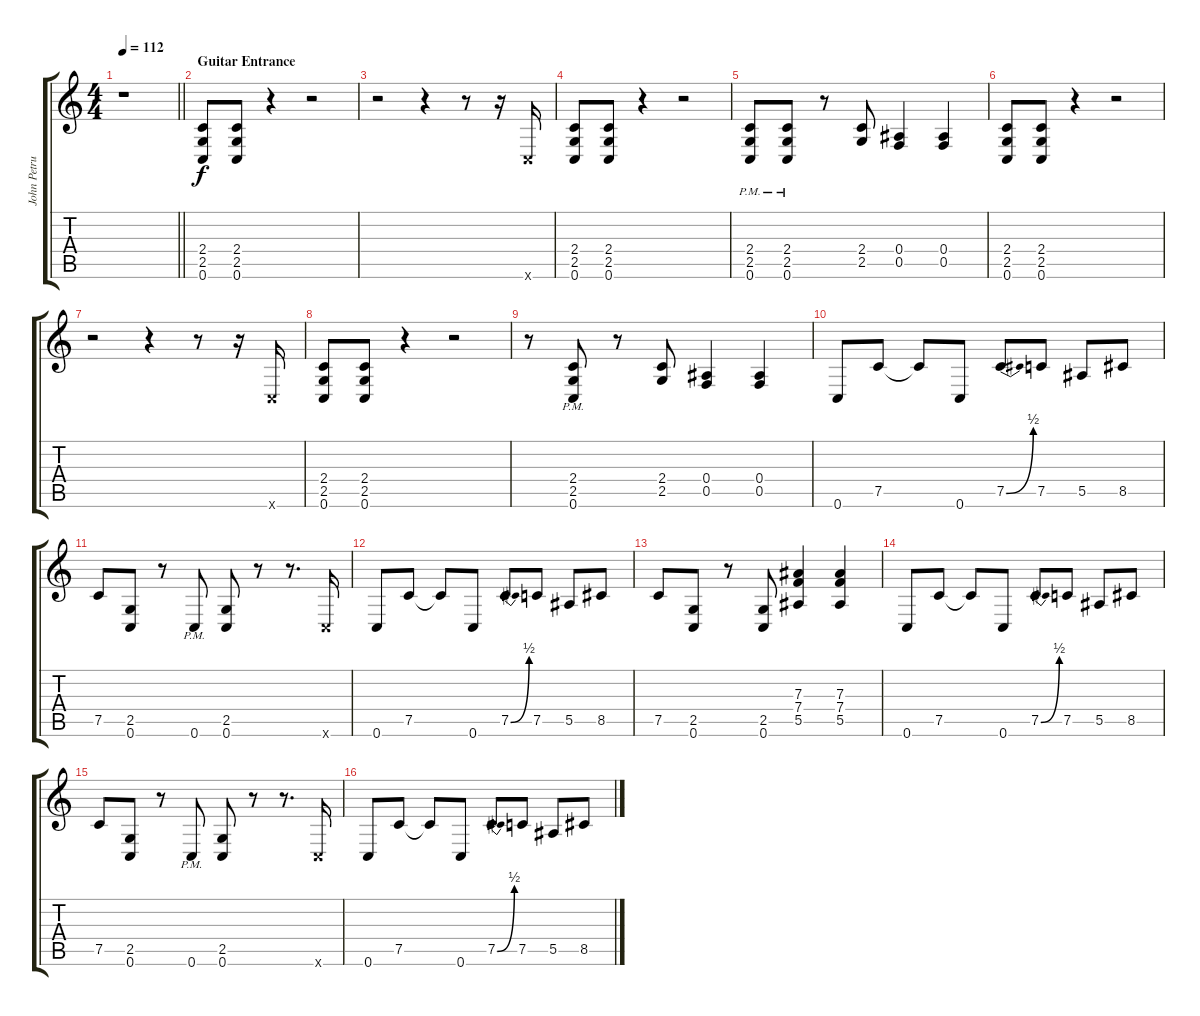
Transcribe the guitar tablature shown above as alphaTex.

\track ("John Petrucci" "John Petru") {instrument distortionguitar}
\staff {score tabs}
\tuning (C4 G3 Eb3 Bb2 F2 C2) {hide}
\ts (4 4)
\tempo 112
\clef g2
\barLineRight lightlight
\ks c
r.1{dy f} |
\section ("" "Guitar Entrance")
(2.4 2.5 0.6).8{volume 16} (2.4 2.5 0.6).8 r.4 r.2 |
r.2 r.4 r.8 r.16 0.6{x}.16 |
(2.4 2.5 0.6).8 (2.4 2.5 0.6).8 r.4 r.2 |
(2.4{pm} 2.5{pm} 0.6{pm}).8 (2.4{pm} 2.5{pm} 0.6{pm}).8 r.8 (2.4 2.5).8 (0.4 0.5).4 (0.4 0.5).4 |
(2.4 2.5 0.6).8 (2.4 2.5 0.6).8 r.4 r.2 |
r.2 r.4 r.8 r.16 0.6{x}.16 |
(2.4 2.5 0.6).8 (2.4 2.5 0.6).8 r.4 r.2 |
r.8 (2.4{pm} 2.5{pm} 0.6{pm}).8 r.8 (2.4 2.5).8 (0.4 0.5).4 (0.4 0.5).4 |
0.6.8 7.5.8 7.5{t}.8 0.6.8 7.5{be (bend 0 0 60 2)}.8 7.5.8 5.5.8 8.5.8 |
7.5.8 (2.5 0.6).8 r.8 0.6{pm}.8 (2.5 0.6).8 r.8 r.8{d} 0.6{x}.16 |
0.6.8 7.5.8 7.5{t}.8 0.6.8 7.5{be (bend 0 0 60 2)}.8 7.5.8 5.5.8 8.5.8 |
7.5.8 (2.5 0.6).8 r.8 (2.5 0.6).8 (7.3 7.4 5.5).4 (7.3 7.4 5.5).4 |
0.6.8 7.5.8 7.5{t}.8 0.6.8 7.5{be (bend 0 0 60 2)}.8 7.5.8 5.5.8 8.5.8 |
7.5.8 (2.5 0.6).8 r.8 0.6{pm}.8 (2.5 0.6).8 r.8 r.8{d} 0.6{x}.16 |
0.6.8 7.5.8 7.5{t}.8 0.6.8 7.5{be (bend 0 0 60 2)}.8 7.5.8 5.5.8 8.5.8
